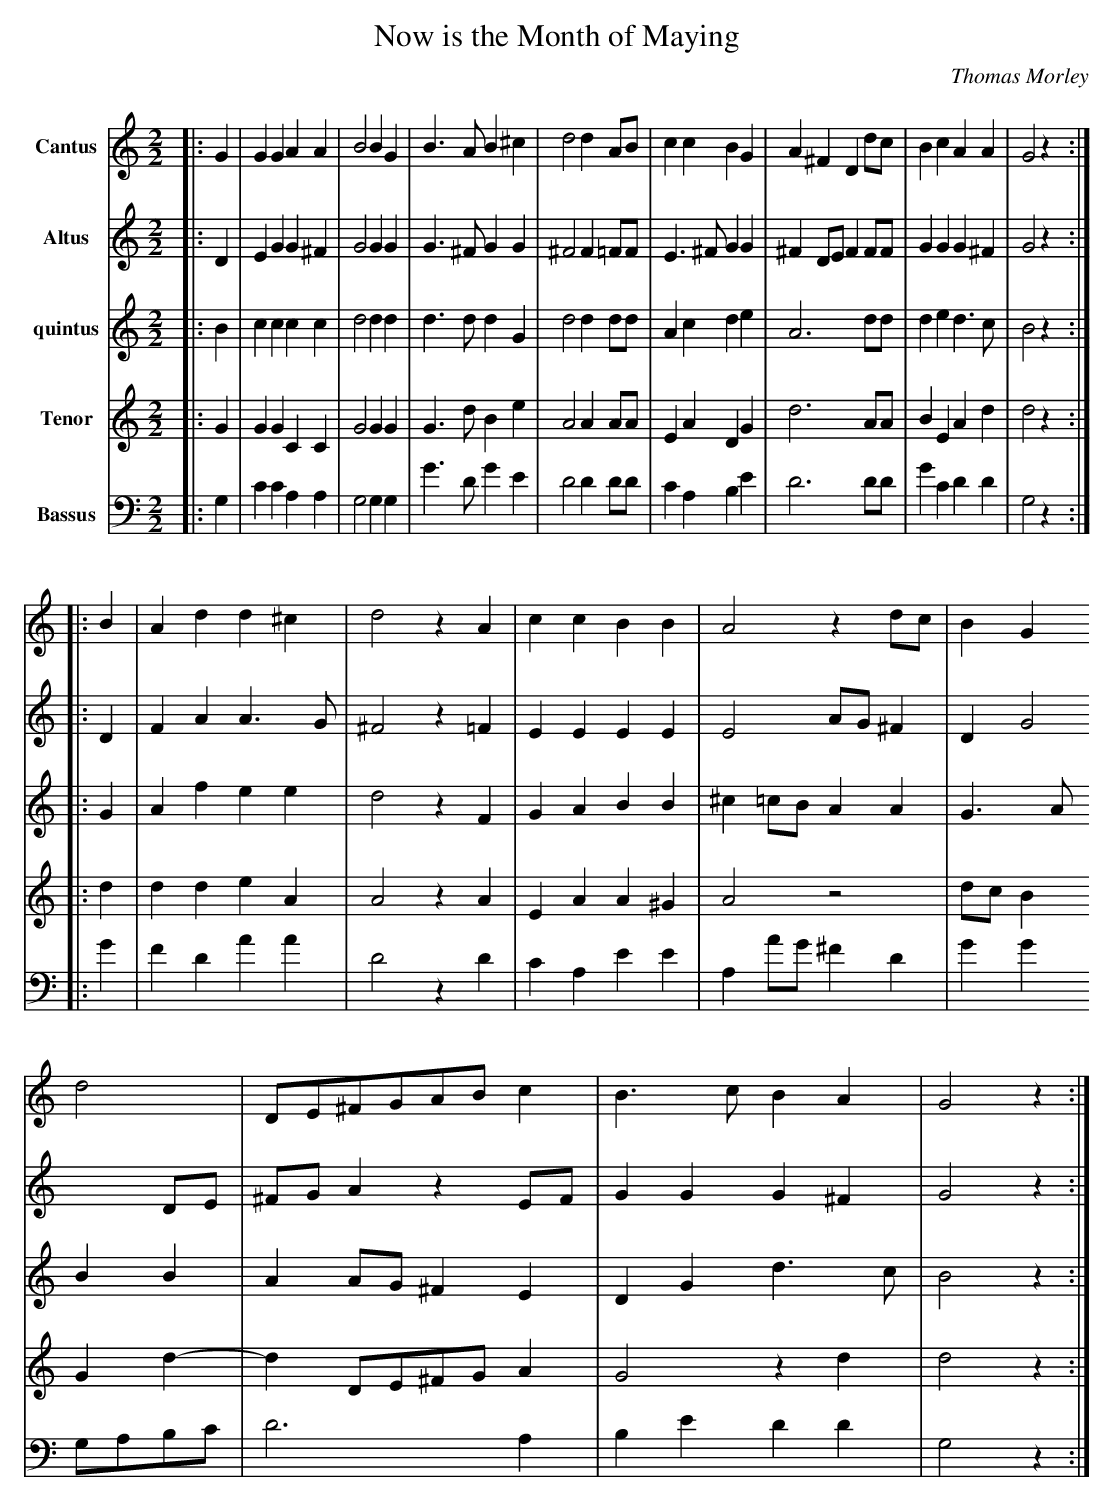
X:1
T:Now is the Month of Maying
C:Thomas Morley
M:2/2
K:C
V:1 name="Cantus"
|:G2|\
G2G2A2A2 |\
B4B2G2 |\
B3AB2^c2 |\
d4d2AB |\
c2c2B2G2 |\
A2^F2D2dc |\
B2c2A2A2 |\
G4z2 :|
|:B2|\
A2d2d2^c2 |\
d4z2A2 |\
c2c2B2B2 |\
A4z2dc |\
B2G2
d4 |\
DE^FGABc2 |\
B3cB2A2 |\
G4z2 :|
V:2 name="Altus"
|:D2|\
E2G2G2^F2 |\
G4G2G2 |\
G3^FG2G2 |\
^F4F2=FF |\
E3^FG2G2 |\
^F2DEF2FF |\
G2G2G2^F2 |\
G4z2 :|
|:D2|\
F2A2A3G |\
^F4z2=F2 |\
E2E2E2E2 |\
E4AG^F2 |\
D2G4DE |\
^FGA2z2EF |\
G2G2G2^F2 |\
G4z2 :|
V:3 name="quintus"
|:B2|\
c2c2c2c2 |\
d4d2d2 |\
d3dd2G2 |\
d4d2dd |\
A2c2d2e2 |\
A6dd
|\
d2e2d3c |\
B4z2 :|
|: G2|\
A2f2e2e2 |\
d4z2F2 |\
G2A2B2B2 |\
^c2=cBA2A2 |\
G3AB2B2 |\
A2AG^F2E2 |\
D2G2d3c |\
B4z2 :|
V:4 name="Tenor"
|:G2|\
G2G2C2C2 |\
G4G2G2 |\
G3dB2e2 |\
A4A2AA |\
E2A2D2G2 |\
d6AA |\
B2E2A2d2 |\
d4z2 :|
|: d2 |\
d2d2e2A2 |\
A4z2A2 |\
E2A2A2^G2 |\
A4z4 |\
dcB2G2d2- |\
d2DE^FGA2 |\
G4z2d2 |\
d4z2 :|
V:5 name="Bassus" clef=bass
K:C
|:G,2|\
C2C2A,2A,2 |\
G,4G,2G,2 |\
G3DG2E2 |\
D4D2DD |\
C2A,2B,2E2 |\
D6DD |\
G2C2D2D2 |\
G,4z2 :|
|: G2 |\
F2D2A2A2 |\
D4z2D2 |\
C2A,2E2E2 |\
A,2AG^F2D2 |\
G2G2G,A,B,C |\
D6A,2 |\
B,2E2D2D2 |\
G,4z2 :|
